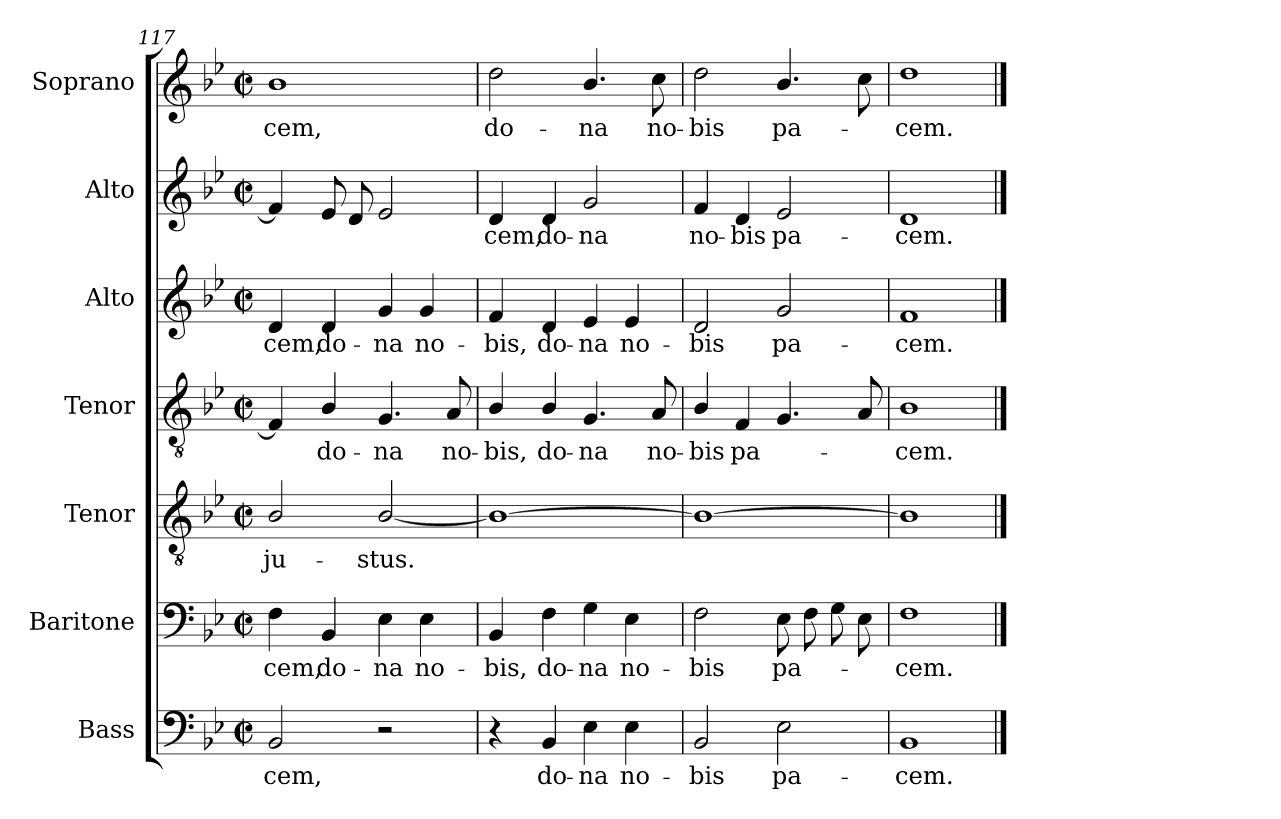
**kern	**text	**kern	**text	**kern	**text	**kern	**text	**kern	**text	**kern	**text	**kern	**text
*part7	*part7	*part6	*part6	*part5	*part5	*part4	*part4	*part3	*part3	*part2	*part2	*part1	*part1
*staff7	*staff7	*staff6	*staff6	*staff5	*staff5	*staff4	*staff4	*staff3	*staff3	*staff2	*staff2	*staff1	*staff1
*I"Bass	*	*I"Baritone	*	*I"Tenor	*	*I"Tenor	*	*I"Alto	*	*I"Alto	*	*I"Soprano	*
*I'B.	*	*I'Bar.	*	*I'T.	*	*I'T.	*	*I'A.	*	*I'A.	*	*I'S.	*
*clefF4	*	*clefF4	*	*clefGv2	*	*clefGv2	*	*clefG2	*	*clefG2	*	*clefG2	*
*	*	*	*	*ITrd7c12	*	*ITrd7c12	*	*	*	*	*	*	*
*k[b-e-]	*	*k[b-e-]	*	*k[b-e-]	*	*k[b-e-]	*	*k[b-e-]	*	*k[b-e-]	*	*k[b-e-]	*
*B-:	*	*B-:	*	*B-:	*	*B-:	*	*B-:	*	*B-:	*	*B-:	*
*M2/2	*	*M2/2	*	*M2/2	*	*M2/2	*	*M2/2	*	*M2/2	*	*M2/2	*
*met(c|)	*	*met(c|)	*	*met(c|)	*	*met(c|)	*	*met(c|)	*	*met(c|)	*	*met(c|)	*
=117	=117	=117	=117	=117	=117	=117	=117	=117	=117	=117	=117	=117	=117
!	!LO:LY:b:color=#000000	!	!	!	!	!	!	!	!	!	!	!	!
!	!	!	!LO:LY:b:color=#000000	!	!	!	!	!	!	!	!	!	!
!	!	!	!	!	!LO:LY:b:color=#000000	!	!	!	!	!	!	!	!
!	!	!	!	!	!	!	!	!	!LO:LY:b:color=#000000	!	!	!	!
!	!	!	!	!	!	!	!	!	!	!	!	!	!LO:LY:b:color=#000000
2BB-i/	-cem,	4Fi\	-cem,	2BB-i/	ju-	4FFi/]	.	4di/	-cem,	4fi/]	.	1b-i	-cem,
!	!	!	!LO:LY:b:color=#000000	!	!	!	!	!	!	!	!	!	!
!	!	!	!	!	!	!	!LO:LY:b:color=#000000	!	!	!	!	!	!
!	!	!	!	!	!	!	!	!	!LO:LY:b:color=#000000	!	!	!	!
.	.	4BB-i/	do-	.	.	4BB-i/	do-	4di/	do-	8e-i/	.	.	.
.	.	.	.	.	.	.	.	.	.	8di/	.	.	.
!	!	!	!LO:LY:b:color=#000000	!	!	!	!	!	!	!	!	!	!
!	!	!	!	!	!LO:LY:b:color=#000000	!	!	!	!	!	!	!	!
!	!	!	!	!	!	!	!LO:LY:b:color=#000000	!	!	!	!	!	!
!	!	!	!	!	!	!	!	!	!LO:LY:b:color=#000000	!	!	!	!
2r	.	4E-i\	-na	[2BB-i/	-stus.	4.GGi/	-na	4gi/	-na	2e-i/	.	.	.
!	!	!	!LO:LY:b:color=#000000	!	!	!	!	!	!	!	!	!	!
!	!	!	!	!	!	!	!	!	!LO:LY:b:color=#000000	!	!	!	!
.	.	4E-i\	no-	.	.	.	.	4gi/	no-	.	.	.	.
!	!	!	!	!	!	!	!LO:LY:b:color=#000000	!	!	!	!	!	!
.	.	.	.	.	.	8AAi/	no-	.	.	.	.	.	.
=118	=118	=118	=118	=118	=118	=118	=118	=118	=118	=118	=118	=118	=118
!	!	!	!LO:LY:b:color=#000000	!	!	!	!	!	!	!	!	!	!
!	!	!	!	!	!	!	!LO:LY:b:color=#000000	!	!	!	!	!	!
!	!	!	!	!	!	!	!	!	!LO:LY:b:color=#000000	!	!	!	!
!	!	!	!	!	!	!	!	!	!	!	!LO:LY:b:color=#000000	!	!
!	!	!	!	!	!	!	!	!	!	!	!	!	!LO:LY:b:color=#000000
4r	.	4BB-i/	-bis,	1BB-i_	.	4BB-i/	-bis,	4fi/	-bis,	4di/	-cem,	2ddi\	do-
!	!LO:LY:b:color=#000000	!	!	!	!	!	!	!	!	!	!	!	!
!	!	!	!LO:LY:b:color=#000000	!	!	!	!	!	!	!	!	!	!
!	!	!	!	!	!	!	!LO:LY:b:color=#000000	!	!	!	!	!	!
!	!	!	!	!	!	!	!	!	!LO:LY:b:color=#000000	!	!	!	!
!	!	!	!	!	!	!	!	!	!	!	!LO:LY:b:color=#000000	!	!
4BB-i/	do-	4Fi\	do-	.	.	4BB-i/	do-	4di/	do-	4di/	do-	.	.
!	!LO:LY:b:color=#000000	!	!	!	!	!	!	!	!	!	!	!	!
!	!	!	!LO:LY:b:color=#000000	!	!	!	!	!	!	!	!	!	!
!	!	!	!	!	!	!	!LO:LY:b:color=#000000	!	!	!	!	!	!
!	!	!	!	!	!	!	!	!	!LO:LY:b:color=#000000	!	!	!	!
!	!	!	!	!	!	!	!	!	!	!	!LO:LY:b:color=#000000	!	!
!	!	!	!	!	!	!	!	!	!	!	!	!	!LO:LY:b:color=#000000
4E-i\	-na	4Gi\	-na	.	.	4.GGi/	-na	4e-i/	-na	2gi/	-na	4.b-i/	-na
!	!LO:LY:b:color=#000000	!	!	!	!	!	!	!	!	!	!	!	!
!	!	!	!LO:LY:b:color=#000000	!	!	!	!	!	!	!	!	!	!
!	!	!	!	!	!	!	!	!	!LO:LY:b:color=#000000	!	!	!	!
4E-i\	no-	4E-i\	no-	.	.	.	.	4e-i/	no-	.	.	.	.
!	!	!	!	!	!	!	!LO:LY:b:color=#000000	!	!	!	!	!	!
!	!	!	!	!	!	!	!	!	!	!	!	!	!LO:LY:b:color=#000000
.	.	.	.	.	.	8AAi/	no-	.	.	.	.	8cci\	no-
=119	=119	=119	=119	=119	=119	=119	=119	=119	=119	=119	=119	=119	=119
!	!LO:LY:b:color=#000000	!	!	!	!	!	!	!	!	!	!	!	!
!	!	!	!LO:LY:b:color=#000000	!	!	!	!	!	!	!	!	!	!
!	!	!	!	!	!	!	!LO:LY:b:color=#000000	!	!	!	!	!	!
!	!	!	!	!	!	!	!	!	!LO:LY:b:color=#000000	!	!	!	!
!	!	!	!	!	!	!	!	!	!	!	!LO:LY:b:color=#000000	!	!
!	!	!	!	!	!	!	!	!	!	!	!	!	!LO:LY:b:color=#000000
2BB-i/	-bis	2Fi\	-bis	1BB-i_	.	4BB-i/	-bis	2di/	-bis	4fi/	no-	2ddi\	-bis
!	!	!	!	!	!	!	!LO:LY:b:color=#000000	!	!	!	!	!	!
!	!	!	!	!	!	!	!	!	!	!	!LO:LY:b:color=#000000	!	!
.	.	.	.	.	.	4FFi/	pa-	.	.	4di/	-bis	.	.
!	!LO:LY:b:color=#000000	!	!	!	!	!	!	!	!	!	!	!	!
!	!	!	!LO:LY:b:color=#000000	!	!	!	!	!	!	!	!	!	!
!	!	!	!	!	!	!	!	!	!LO:LY:b:color=#000000	!	!	!	!
!	!	!	!	!	!	!	!	!	!	!	!LO:LY:b:color=#000000	!	!
!	!	!	!	!	!	!	!	!	!	!	!	!	!LO:LY:b:color=#000000
2E-i\	pa-	8E-i\	pa-	.	.	4.GGi/	.	2gi/	pa-	2e-i/	pa-	4.b-i/	pa-
.	.	8Fi\	.	.	.	.	.	.	.	.	.	.	.
.	.	8Gi\	.	.	.	.	.	.	.	.	.	.	.
.	.	8E-i\	.	.	.	8AAi/	.	.	.	.	.	8cci\	.
=120	=120	=120	=120	=120	=120	=120	=120	=120	=120	=120	=120	=120	=120
!	!LO:LY:b:color=#000000	!	!	!	!	!	!	!	!	!	!	!	!
!	!	!	!LO:LY:b:color=#000000	!	!	!	!	!	!	!	!	!	!
!	!	!	!	!	!	!	!LO:LY:b:color=#000000	!	!	!	!	!	!
!	!	!	!	!	!	!	!	!	!LO:LY:b:color=#000000	!	!	!	!
!	!	!	!	!	!	!	!	!	!	!	!LO:LY:b:color=#000000	!	!
!	!	!	!	!	!	!	!	!	!	!	!	!	!LO:LY:b:color=#000000
1BB-i	-cem.	1Fi	-cem.	1BB-i]	.	1BB-i	-cem.	1fi	-cem.	1di	-cem.	1ddi	-cem.
==	==	==	==	==	==	==	==	==	==	==	==	==	==
*-	*-	*-	*-	*-	*-	*-	*-	*-	*-	*-	*-	*-	*-
